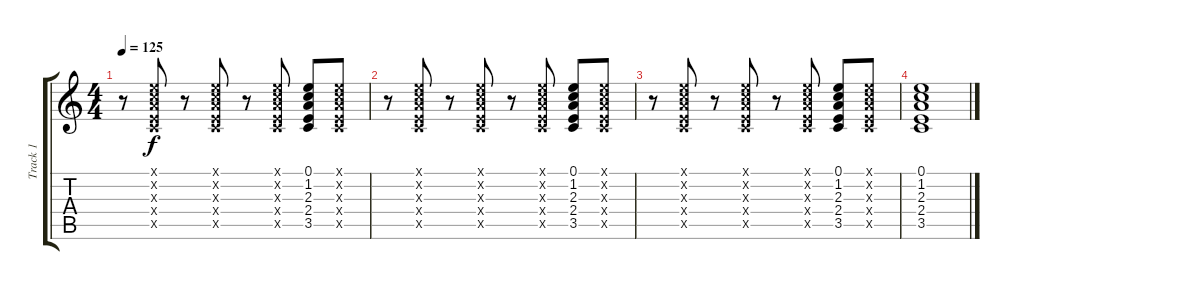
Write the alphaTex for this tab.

\track ("Track 1" "Track 1") {instrument acousticguitarsteel}
\staff {score tabs}
\tuning (E4 B3 G3 D3 A2 E2) {hide}
\ts (4 4)
\tempo 125
\clef g2
\ks c
r.8{dy f} (0.1{x} 1.2{x} 2.3{x} 2.4{x} 3.5{x}).8 r.8 (0.1{x} 1.2{x} 2.3{x} 2.4{x} 3.5{x}).8 r.8 (0.1{x} 1.2{x} 2.3{x} 2.4{x} 3.5{x}).8 (0.1 1.2 2.3 2.4 3.5).8 (0.1{x} 1.2{x} 2.3{x} 2.4{x} 3.5{x}).8 |
r.8 (0.1{x} 1.2{x} 2.3{x} 2.4{x} 3.5{x}).8 r.8 (0.1{x} 1.2{x} 2.3{x} 2.4{x} 3.5{x}).8 r.8 (0.1{x} 1.2{x} 2.3{x} 2.4{x} 3.5{x}).8 (0.1 1.2 2.3 2.4 3.5).8 (0.1{x} 1.2{x} 2.3{x} 2.4{x} 3.5{x}).8 |
r.8 (0.1{x} 1.2{x} 2.3{x} 2.4{x} 3.5{x}).8 r.8 (0.1{x} 1.2{x} 2.3{x} 2.4{x} 3.5{x}).8 r.8 (0.1{x} 1.2{x} 2.3{x} 2.4{x} 3.5{x}).8 (0.1 1.2 2.3 2.4 3.5).8 (0.1{x} 1.2{x} 2.3{x} 2.4{x} 3.5{x}).8 |
(0.1 1.2 2.3 2.4 3.5).1
